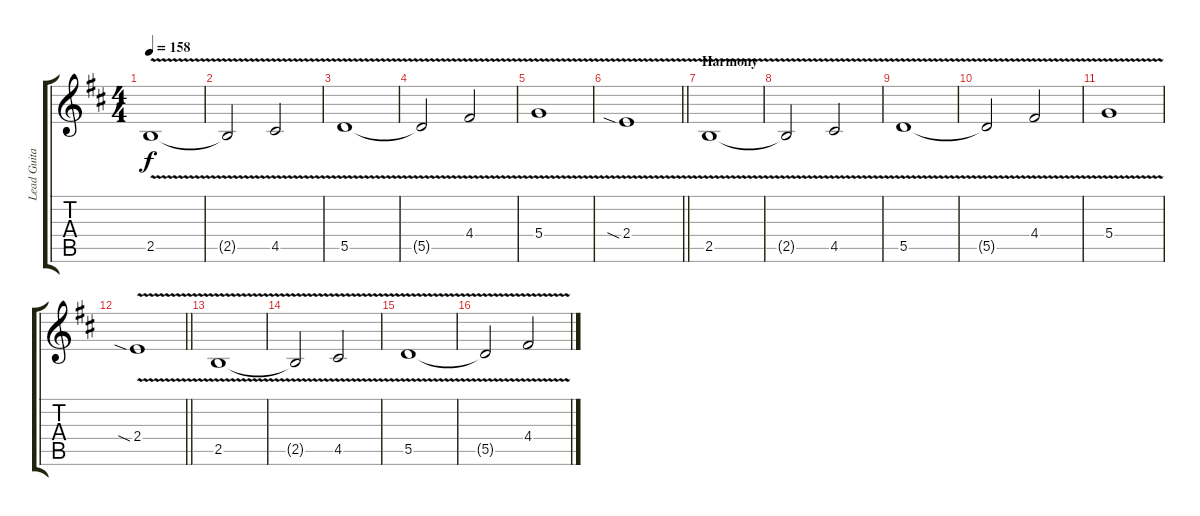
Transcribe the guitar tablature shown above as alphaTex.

\track ("Lead Guitar 1: Thomas Eriksson" "Lead Guita") {instrument overdrivenguitar}
\staff {score tabs}
\tuning (E4 B3 G3 D3 A2 E2) {hide}
\ts (4 4)
\tempo 158
\clef g2
\ks bminor
2.5{v}.1{dy f volume 16} |
2.5{t}.2 4.5{v}.2 |
5.5{v}.1 |
5.5{t}.2 4.4{v}.2 |
5.4{v}.1 |
\barLineRight lightlight
2.4{v sia}.1 |
\section ("" "Harmony")
2.5{v}.1 |
2.5{t}.2 4.5{v}.2 |
5.5{v}.1 |
5.5{t}.2 4.4{v}.2 |
5.4{v}.1 |
\barLineRight lightlight
2.4{v sia}.1 |
2.5{v}.1 |
2.5{t}.2 4.5{v}.2 |
5.5{v}.1 |
5.5{t}.2 4.4{v}.2
